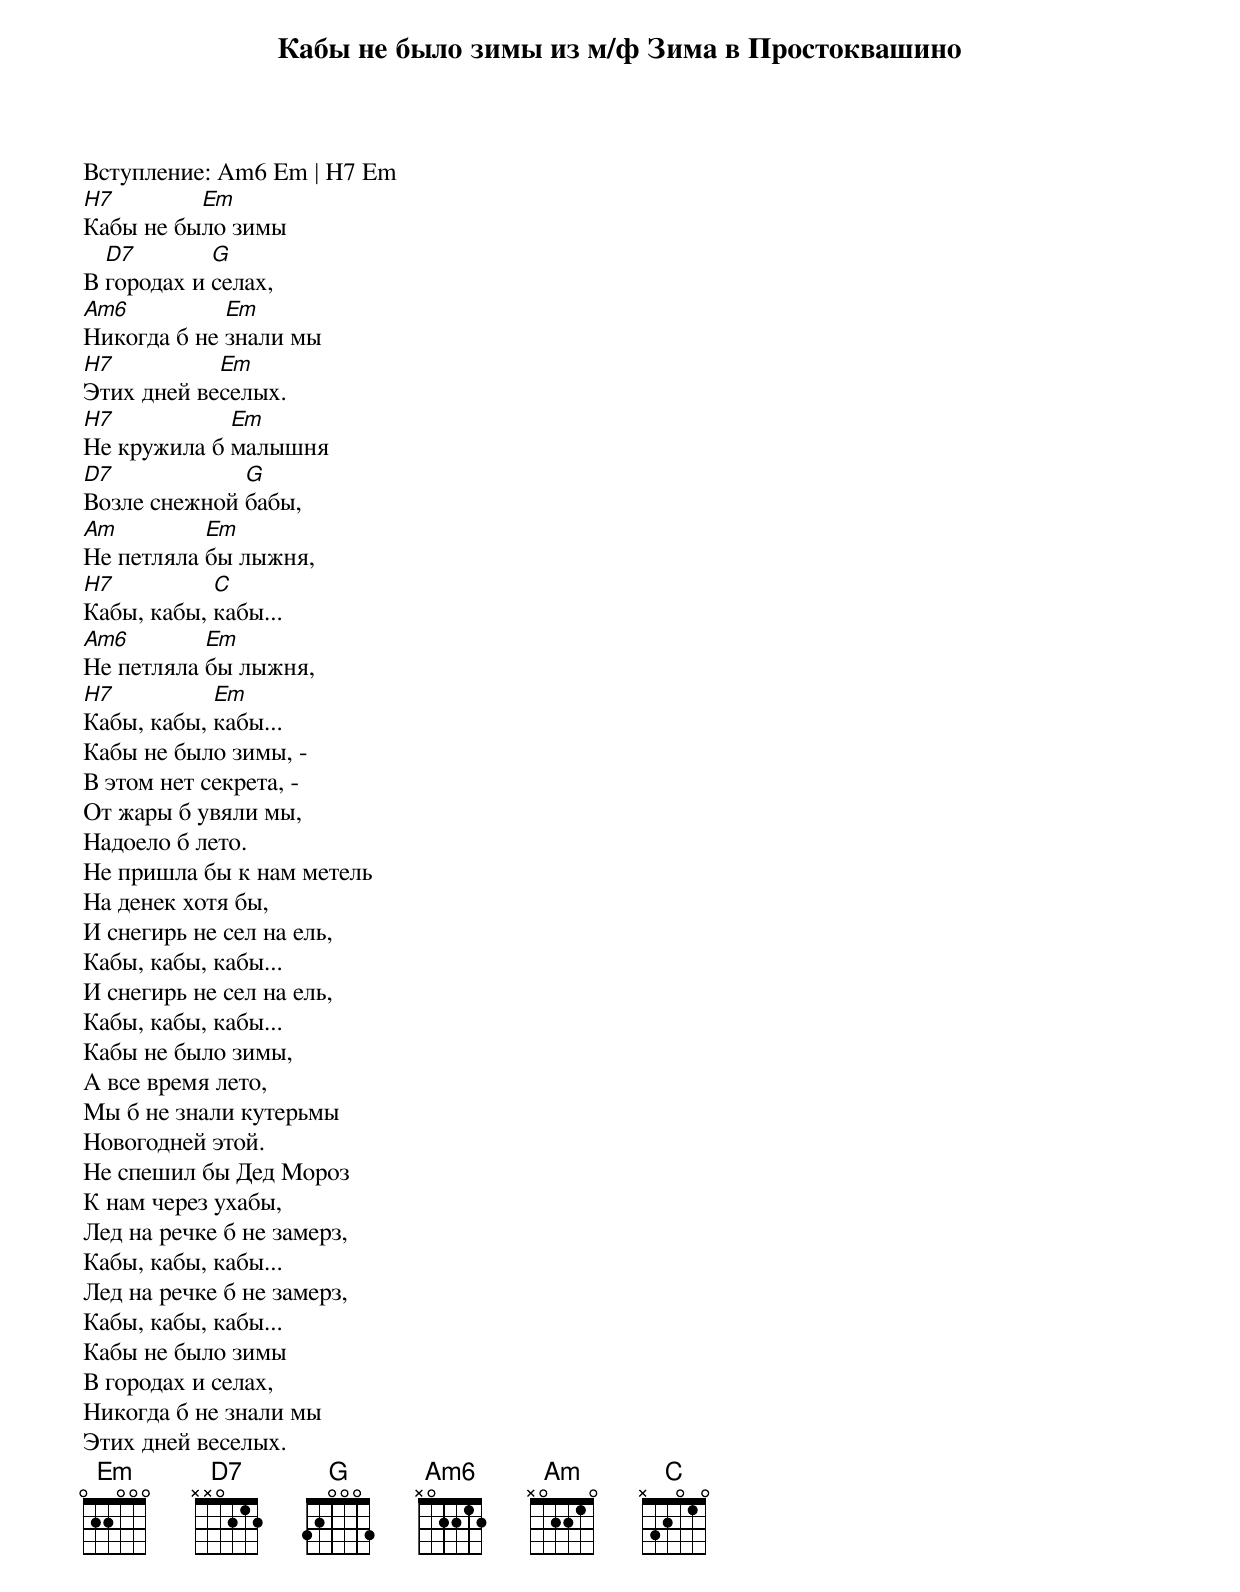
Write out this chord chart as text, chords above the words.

Кабы не было зимы из м/ф Зима в Простоквашино
Вступление: Am6 Em | H7 Em
H7        Em
Кабы не было зимы
  D7        G
В городах и селах,
Am6          Em
Никогда б не знали мы
H7          Em
Этих дней веселых.
H7           Em
Не кружила б малышня
D7            G
Возле снежной бабы,
Am         Em
Не петляла бы лыжня,
H7          C
Кабы, кабы, кабы...
Am6        Em
Не петляла бы лыжня,
H7          Em
Кабы, кабы, кабы...
Кабы не было зимы, -
В этом нет секрета, -
От жары б увяли мы,
Надоело б лето.
Не пришла бы к нам метель
На денек хотя бы,
И снегирь не сел на ель,
Кабы, кабы, кабы...
И снегирь не сел на ель,
Кабы, кабы, кабы...
Кабы не было зимы,
А все время лето,
Мы б не знали кутерьмы
Новогодней этой.
Не спешил бы Дед Мороз
К нам через ухабы,
Лед на речке б не замерз,
Кабы, кабы, кабы...
Лед на речке б не замерз,
Кабы, кабы, кабы...
Кабы не было зимы
В городах и селах,
Никогда б не знали мы
Этих дней веселых.
